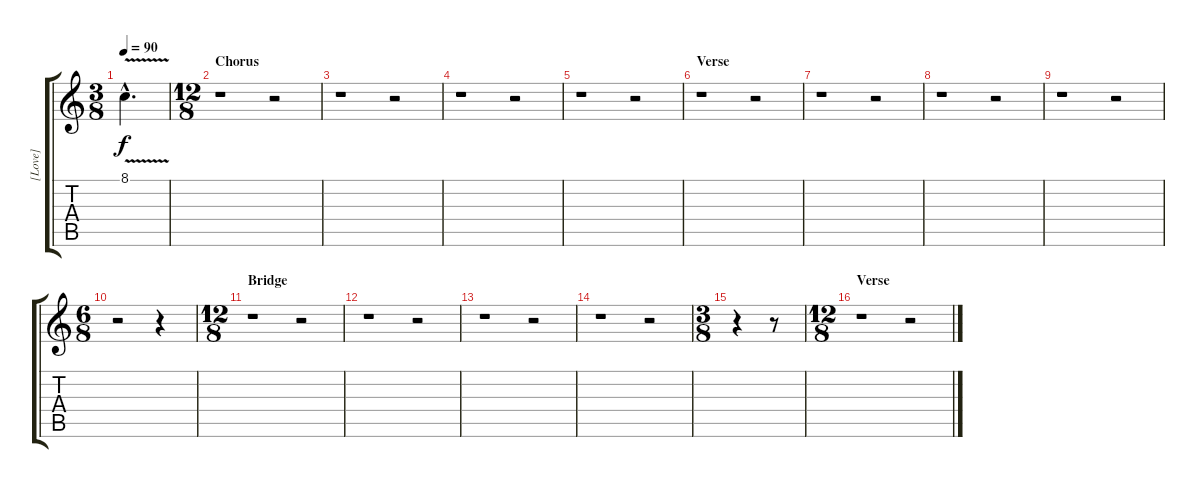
\track ("[Love]" "[Love]") {instrument flute}
\staff {score tabs}
\tuning (E4 B3 G3 D3 A2 E2) {hide}
\ts (3 8)
\tempo 90
\clef g2
\ks c
8.1{v hac}.4{d dy f} |
\ts (12 8)
\section ("" "Chorus")
r.1 r.2 |
r.1 r.2 |
r.1 r.2 |
r.1 r.2 |
\section ("" "Verse")
r.1 r.2 |
r.1 r.2 |
r.1 r.2 |
r.1 r.2 |
\ts (6 8)
r.2 r.4 |
\ts (12 8)
\section ("" "Bridge")
r.1 r.2 |
r.1 r.2 |
r.1 r.2 |
r.1 r.2 |
\ts (3 8)
r.4 r.8 |
\ts (12 8)
\section ("" "Verse")
r.1 r.2
